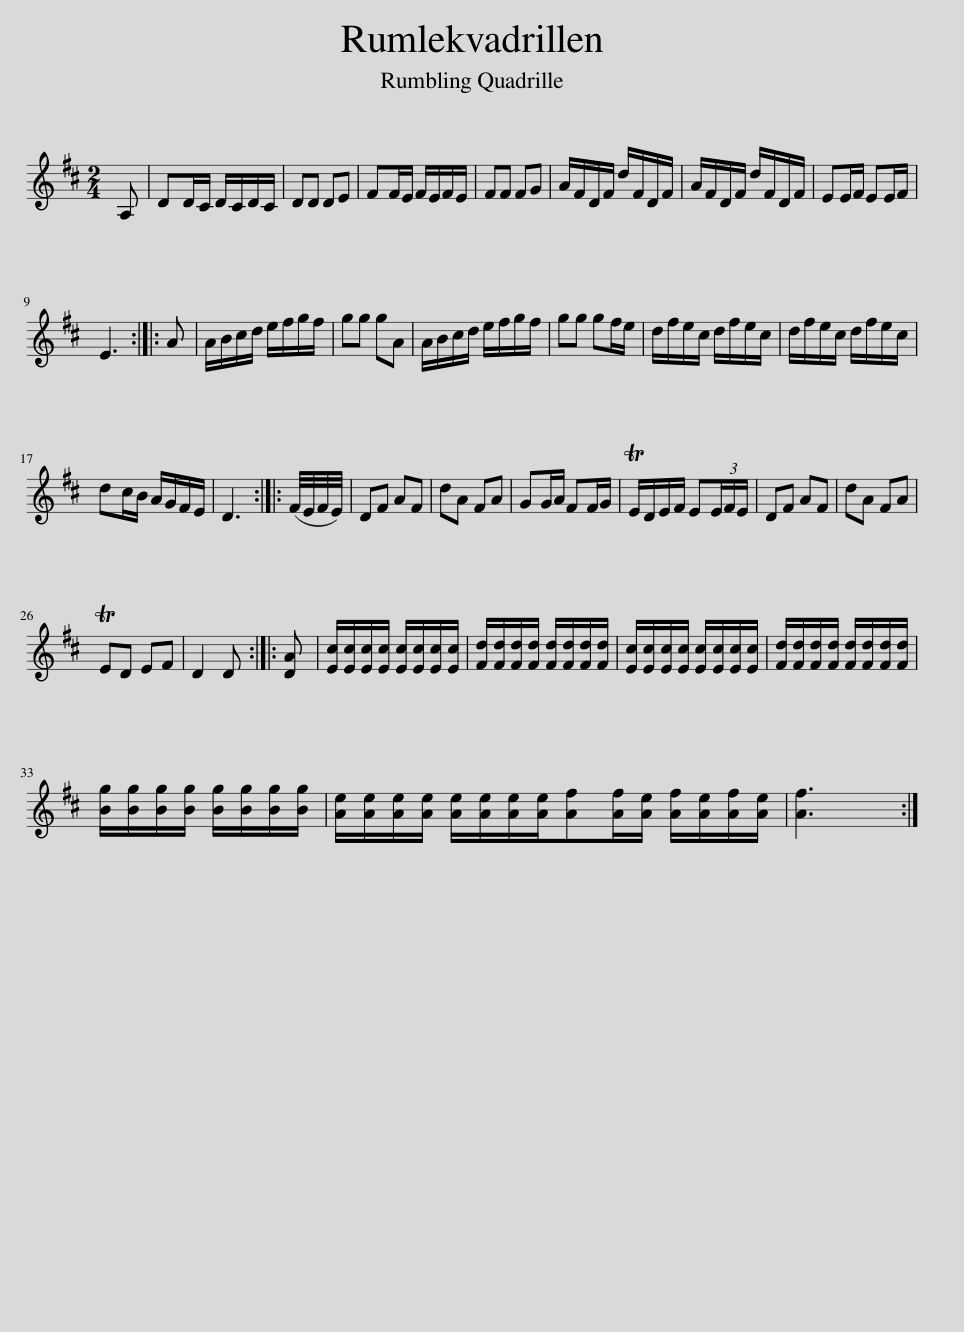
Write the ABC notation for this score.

X:1
L:1/8
M:2/4
I:linebreak $
K:D
V:1 treble
V:1
 A, | DD/C/ D/C/D/C/ | DD DE | FF/E/ F/E/F/E/ | FF FG | %5
 A/F/D/F/ d/F/D/F/ | A/F/D/F/ d/F/D/F/ | EE/F/ EE/F/ |$ E3 :: A | %10
 A/B/c/d/ e/f/g/f/ | gg gA | A/B/c/d/ e/f/g/f/ | gg gf/e/ | d/f/e/c/ d/f/e/c/ | %15
 d/f/e/c/ d/f/e/c/ |$ dc/B/ A/G/F/E/ | D3 :: (F/4E/4F/4E/4) | DF AF | %20
 dA FA | GG/A/ FF/G/ | TE/D/E/F/ E(3E/F/E/ | DF AF | dA FA |$ %25
 TED EF | D2 D :: [DA] | [Ec]/[Ec]/[Ec]/[Ec]/ [Ec]/[Ec]/[Ec]/[Ec]/ | [Fd]/[Fd]/[Fd]/[Fd]/ [Fd]/[Fd]/[Fd]/[Fd]/ | %30
 [Ec]/[Ec]/[Ec]/[Ec]/ [Ec]/[Ec]/[Ec]/[Ec]/ | [Fd]/[Fd]/[Fd]/[Fd]/ [Fd]/[Fd]/[Fd]/[Fd]/ |$ [Bg]/[Bg]/[Bg]/[Bg]/ [Bg]/[Bg]/[Bg]/[Bg]/ | [Ae]/[Ae]/[Ae]/[Ae]/ [Ae]/[Ae]/[Ae]/[Ae]/[Af][Af]/[Ae]/ [Af]/[Ae]/[Af]/[Ae]/ | [Af]3 :| %35
